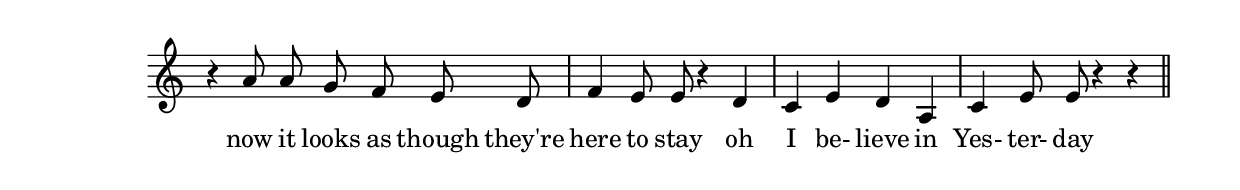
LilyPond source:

#(ly:set-option 'midi-extension "mid")
\version "2.12.3"
\include "english.ly"
\header{


}
%{
| -- DD Pm GR | m GG -- R- | S G R D | S GG - - ||
                                   * 
now it looks as though they're here to stay oh I be-lieve in  Yes-ter-day

 


%}
melody = {
\once \override Staff.TimeSignature #'stencil = ##f
\clef treble
\key c \major
\autoBeamOn
\cadenzaOn


 \bar "|"  r4 a'8 a'8 g'8 f'8 e'8 d'8 \bar "|"  f'4 e'8 e'8 r4 d'4 \bar "|"  c'4 e'4 d'4 a4 \bar "|"  c'4 e'8 e'8 r4 r4 \bar "||"   \break

}


text = \lyricmode {
now it looks as though they're here to stay oh I be- lieve in Yes- ter- day 
}

\score{

<<
\new Voice = "one" {
\melody
}
\new Lyrics \lyricsto "one" \text
>>
\layout {
\context {
\Score
\remove "Bar_number_engraver"
}
}
\midi {
\context {
\Score
tempoWholesPerMinute = #(ly:make-moment 200 4)
}
}
}